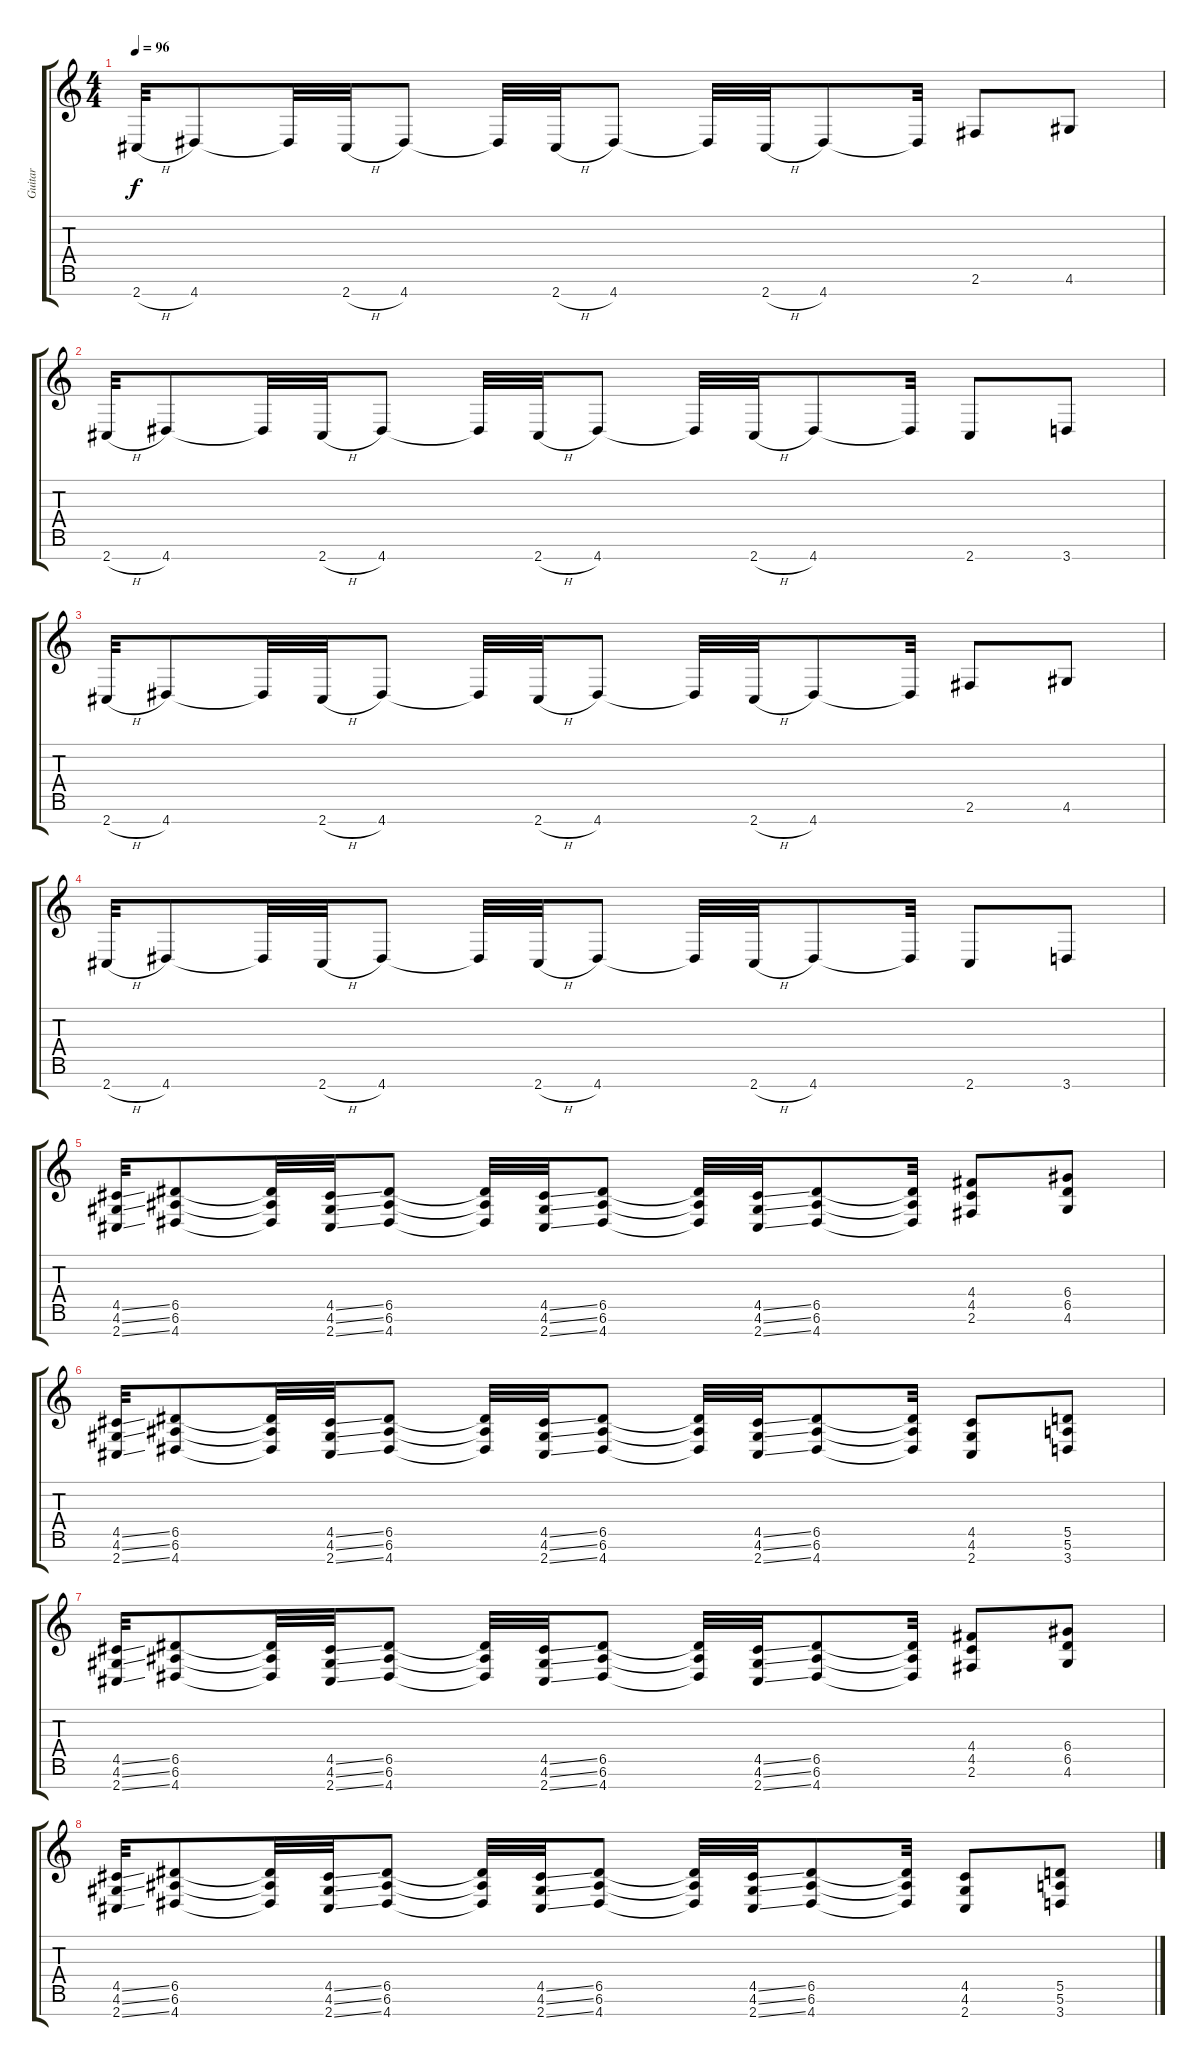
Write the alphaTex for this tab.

\track ("Guitar" "Guitar") {instrument electricguitarjazz}
\staff {score tabs}
\tuning (E4 B3 G3 D3 A2 E2 B1) {hide}
\ts (4 4)
\tempo 96
\clef g2
\ks c
2.7{h}.32{dy f} 4.7.8 4.7{t}.32 2.7{h}.32 4.7.8 4.7{t}.32 2.7{h}.32 4.7.8 4.7{t}.32 2.7{h}.32 4.7.8 4.7{t}.32 2.6.8 4.6.8 |
2.7{h}.32 4.7.8 4.7{t}.32 2.7{h}.32 4.7.8 4.7{t}.32 2.7{h}.32 4.7.8 4.7{t}.32 2.7{h}.32 4.7.8 4.7{t}.32 2.7.8 3.7.8 |
2.7{h}.32 4.7.8 4.7{t}.32 2.7{h}.32 4.7.8 4.7{t}.32 2.7{h}.32 4.7.8 4.7{t}.32 2.7{h}.32 4.7.8 4.7{t}.32 2.6.8 4.6.8 |
2.7{h}.32 4.7.8 4.7{t}.32 2.7{h}.32 4.7.8 4.7{t}.32 2.7{h}.32 4.7.8 4.7{t}.32 2.7{h}.32 4.7.8 4.7{t}.32 2.7.8 3.7.8 |
(4.5{ss} 4.6{ss} 2.7{ss}).32 (6.5 6.6 4.7).8 (6.5{t} 6.6{t} 4.7{t}).32 (4.5{ss} 4.6{ss} 2.7{ss}).32 (6.5 6.6 4.7).8 (6.5{t} 6.6{t} 4.7{t}).32 (4.5{ss} 4.6{ss} 2.7{ss}).32 (6.5 6.6 4.7).8 (6.5{t} 6.6{t} 4.7{t}).32 (4.5{ss} 4.6{ss} 2.7{ss}).32 (6.5 6.6 4.7).8 (6.5{t} 6.6{t} 4.7{t}).32 (4.4 4.5 2.6).8 (6.4 6.5 4.6).8 |
(4.5{ss} 4.6{ss} 2.7{ss}).32 (6.5 6.6 4.7).8 (6.5{t} 6.6{t} 4.7{t}).32 (4.5{ss} 4.6{ss} 2.7{ss}).32 (6.5 6.6 4.7).8 (6.5{t} 6.6{t} 4.7{t}).32 (4.5{ss} 4.6{ss} 2.7{ss}).32 (6.5 6.6 4.7).8 (6.5{t} 6.6{t} 4.7{t}).32 (4.5{ss} 4.6{ss} 2.7{ss}).32 (6.5 6.6 4.7).8 (6.5{t} 6.6{t} 4.7{t}).32 (4.5 4.6 2.7).8 (5.5 5.6 3.7).8 |
(4.5{ss} 4.6{ss} 2.7{ss}).32 (6.5 6.6 4.7).8 (6.5{t} 6.6{t} 4.7{t}).32 (4.5{ss} 4.6{ss} 2.7{ss}).32 (6.5 6.6 4.7).8 (6.5{t} 6.6{t} 4.7{t}).32 (4.5{ss} 4.6{ss} 2.7{ss}).32 (6.5 6.6 4.7).8 (6.5{t} 6.6{t} 4.7{t}).32 (4.5{ss} 4.6{ss} 2.7{ss}).32 (6.5 6.6 4.7).8 (6.5{t} 6.6{t} 4.7{t}).32 (4.4 4.5 2.6).8 (6.4 6.5 4.6).8 |
(4.5{ss} 4.6{ss} 2.7{ss}).32 (6.5 6.6 4.7).8 (6.5{t} 6.6{t} 4.7{t}).32 (4.5{ss} 4.6{ss} 2.7{ss}).32 (6.5 6.6 4.7).8 (6.5{t} 6.6{t} 4.7{t}).32 (4.5{ss} 4.6{ss} 2.7{ss}).32 (6.5 6.6 4.7).8 (6.5{t} 6.6{t} 4.7{t}).32 (4.5{ss} 4.6{ss} 2.7{ss}).32 (6.5 6.6 4.7).8 (6.5{t} 6.6{t} 4.7{t}).32 (4.5 4.6 2.7).8 (5.5 5.6 3.7).8
